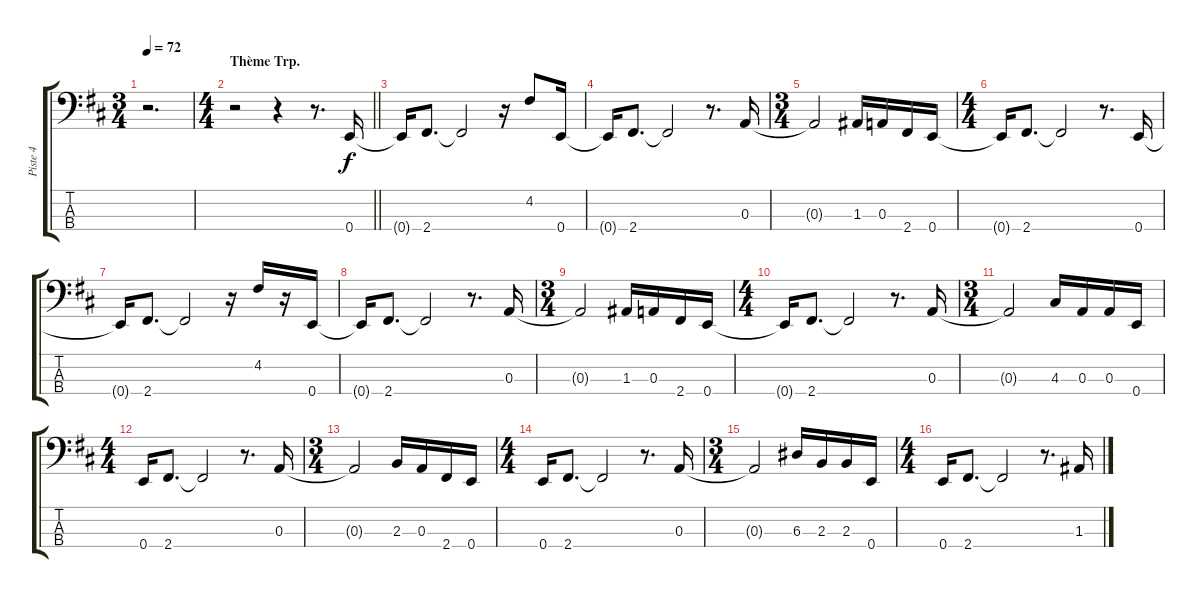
\track ("Piste 4" "Piste 4") {instrument slapbass1}
\staff {score tabs}
\tuning (G2 D2 A1 E1) {hide}
\ts (3 4)
\tempo 72
\clef f4
\ks bminor
r.2{d dy f} |
\ts (4 4)
\section ("" "Thème Trp.")
\barLineRight lightlight
r.2 r.4 r.8{d} 0.4.16 |
0.4{t}.16 2.4.8{d} 2.4{t}.2 r.16 4.2.8 0.4.16 |
0.4{t}.16 2.4.8{d} 2.4{t}.2 r.8{d} 0.3.16 |
\ts (3 4)
0.3{t}.2 1.3.16 0.3.16 2.4.16 0.4.16 |
\ts (4 4)
0.4{t}.16 2.4.8{d} 2.4{t}.2 r.8{d} 0.4.16 |
0.4{t}.16 2.4.8{d} 2.4{t}.2 r.16 4.2.16 r.16 0.4.16 |
0.4{t}.16 2.4.8{d} 2.4{t}.2 r.8{d} 0.3.16 |
\ts (3 4)
0.3{t}.2 1.3.16 0.3.16 2.4.16 0.4.16 |
\ts (4 4)
0.4{t}.16 2.4.8{d} 2.4{t}.2 r.8{d} 0.3.16 |
\ts (3 4)
0.3{t}.2 4.3.16 0.3.16 0.3.16 0.4.16 |
\ts (4 4)
0.4.16 2.4.8{d} 2.4{t}.2 r.8{d} 0.3.16 |
\ts (3 4)
0.3{t}.2 2.3.16 0.3.16 2.4.16 0.4.16 |
\ts (4 4)
0.4.16 2.4.8{d} 2.4{t}.2 r.8{d} 0.3.16 |
\ts (3 4)
0.3{t}.2 6.3.16 2.3.16 2.3.16 0.4.16 |
\ts (4 4)
0.4.16 2.4.8{d} 2.4{t}.2 r.8{d} 1.3.16
